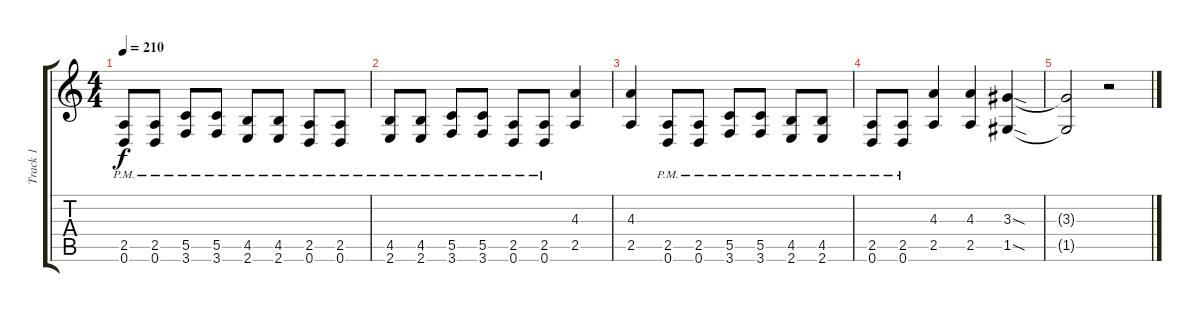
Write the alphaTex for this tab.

\track ("Track 1" "Track 1") {instrument distortionguitar}
\staff {score tabs}
\tuning (D4 A3 F3 C3 G2 D2) {hide}
\ts (4 4)
\tempo 210
\clef g2
\ks c
(2.5{pm} 0.6{pm}).8{dy f} (2.5{pm} 0.6{pm}).8 (5.5{pm} 3.6{pm}).8 (5.5{pm} 3.6{pm}).8 (4.5{pm} 2.6{pm}).8 (4.5{pm} 2.6{pm}).8 (2.5{pm} 0.6{pm}).8 (2.5{pm} 0.6{pm}).8 |
(4.5{pm} 2.6{pm}).8 (4.5{pm} 2.6{pm}).8 (5.5{pm} 3.6{pm}).8 (5.5{pm} 3.6{pm}).8 (2.5{pm} 0.6{pm}).8 (2.5{pm} 0.6{pm}).8 (4.3 2.5).4 |
(4.3 2.5).4 (2.5{pm} 0.6{pm}).8 (2.5{pm} 0.6{pm}).8 (5.5{pm} 3.6{pm}).8 (5.5{pm} 3.6{pm}).8 (4.5{pm} 2.6{pm}).8 (4.5{pm} 2.6{pm}).8 |
(2.5{pm} 0.6{pm}).8 (2.5{pm} 0.6{pm}).8 (4.3 2.5).4 (4.3 2.5).4 (3.3{sod} 1.5{sod}).4 |
(3.3{t} 1.5{t}).2 r.2
